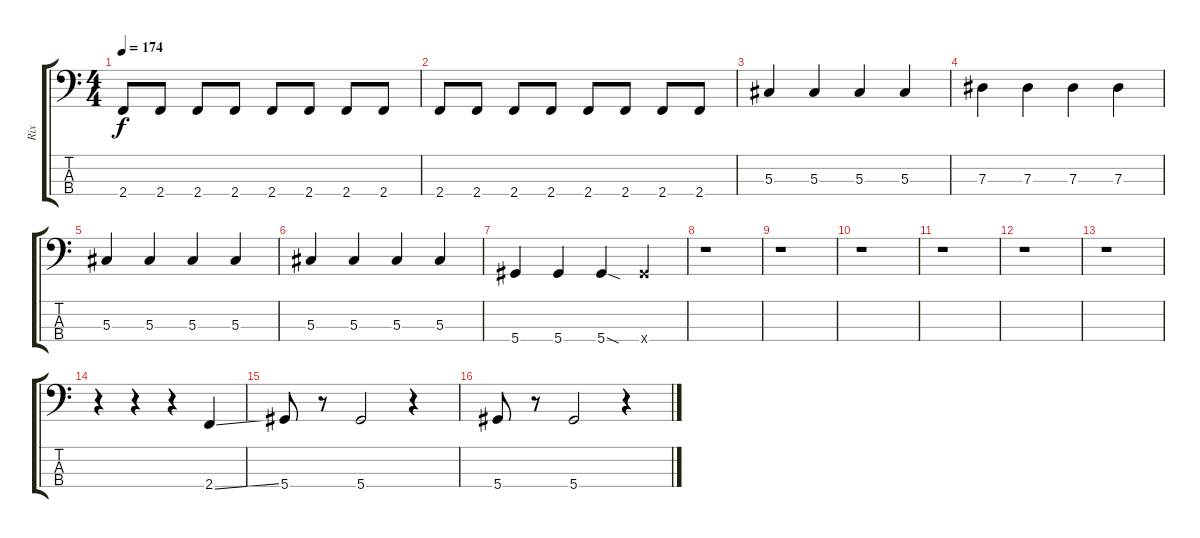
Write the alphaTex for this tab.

\track ("Rix" "Rix") {instrument electricbasspick}
\staff {score tabs}
\tuning (Gb2 Db2 Ab1 Eb1) {hide}
\ts (4 4)
\tempo 174
\clef f4
\ks c
2.4.8{dy f} 2.4.8 2.4.8 2.4.8 2.4.8 2.4.8 2.4.8 2.4.8 |
2.4.8 2.4.8 2.4.8 2.4.8 2.4.8 2.4.8 2.4.8 2.4.8 |
5.3.4 5.3.4 5.3.4 5.3.4 |
7.3.4 7.3.4 7.3.4 7.3.4 |
5.3.4 5.3.4 5.3.4 5.3.4 |
5.3.4 5.3.4 5.3.4 5.3.4 |
5.4.4 5.4.4 5.4{sod}.4 5.4{x}.4 |
r.1 |
r.1 |
r.1 |
r.1 |
r.1 |
r.1 |
r.4 r.4 r.4 2.4{ss}.4 |
5.4.8 r.8 5.4.2 r.4 |
5.4.8 r.8 5.4.2 r.4
